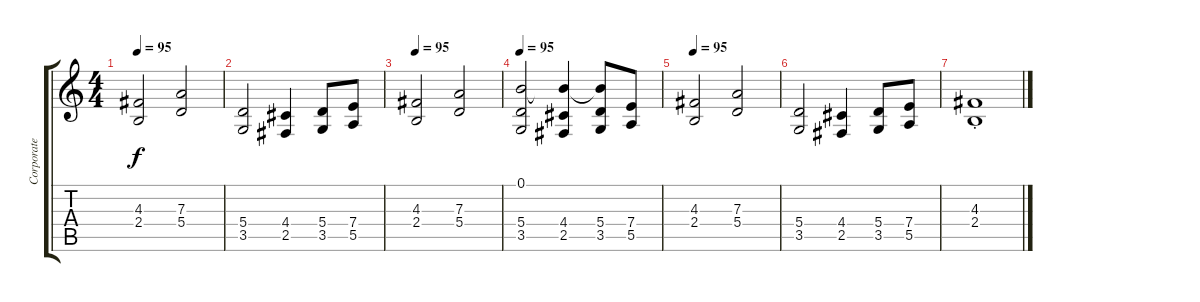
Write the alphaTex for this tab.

\track ("Corporate Death (L)" "Corporate ") {instrument distortionguitar}
\staff {score tabs}
\tuning (B3 Gb3 D3 A2 E2 B1) {hide}
\ts (4 4)
\tempo 95
\clef g2
\ks c
(4.3 2.4).2{dy f} (7.3 5.4).2 |
(5.4 3.5).2 (4.4 2.5).4 (5.4 3.5).8 (7.4 5.5).8 |
\tempo 95
(4.3 2.4).2 (7.3 5.4).2 |
\tempo 95
(0.1 5.4 3.5).2 (0.1{t} 4.4 2.5).4 (0.1{t} 5.4 3.5).8 (7.4 5.5).8 |
\tempo 95
(4.3 2.4).2 (7.3 5.4).2 |
(5.4 3.5).2 (4.4 2.5).4 (5.4 3.5).8 (7.4 5.5).8 |
(4.3{st} 2.4{st}).1
